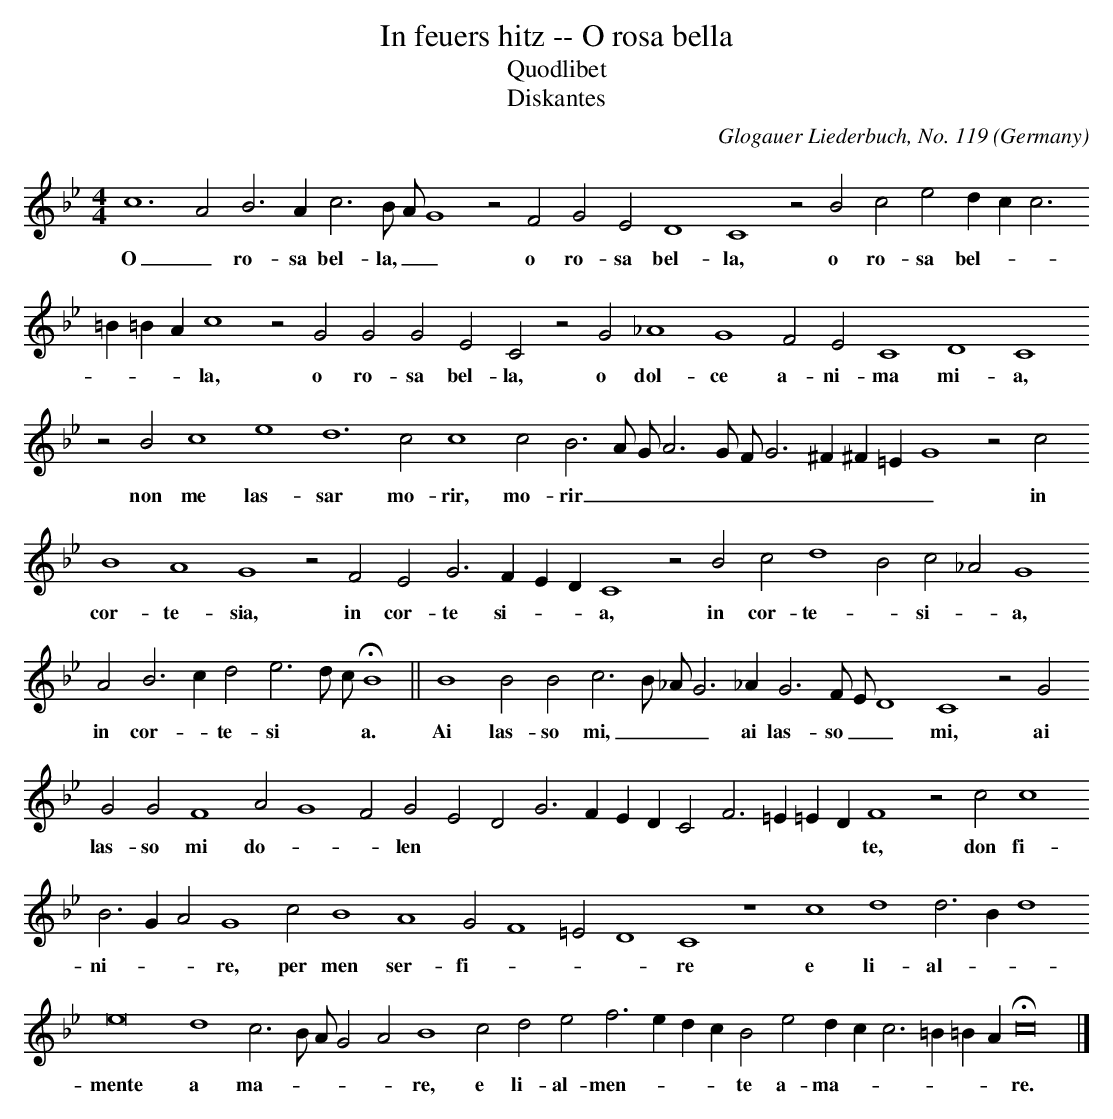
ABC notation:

X:1
T:In feuers hitz -- O rosa bella
T:Quodlibet
T:Diskantes
C:Glogauer Liederbuch, No. 119
O:Germany
M:4/4
L:1/2
K:C dor
c3 A B > A c3/2 B/4 A/4 G2 z F G E D2 C2 z B c e d/2 c/2 c3/2
w:O _ ro- sa bel- la, _ _ o ro- sa bel- la, o ro- sa bel- * *
=B/2 =B/2 A/2 c2 z G G G E C z G _A2 G2 F E C2 D2 C2
w:* * * la, o ro- sa bel- la, o dol- ce a- ni- ma mi- a,
z B c2 e2 d3 c c2 c B3/2 A/4 G/4 A3/2 G/4 F/4 G3/2 ^F/2 ^F/2 =E/2 G2 z c
w:non me las- sar mo- rir, mo- rir _ _ _ _ _ _ _ _ _ _ in
B2 A2 G2 z F E G > F E/2 D/2 C2 z B c d2 B c _A G2
w:cor- te- sia, in cor- te si- * * a, in cor- te- * si- * a,
A B > c d e3/2 d/4 c/4 HB2 || B2 B B c3/2 B/4 _A/4 G > _A G3/2 F/4 E/4 D2 C2 z G
w:in cor- * te- si * * a.  Ai las- so mi, _ _ _  ai las- so _ _ mi, ai
G G F2 A G2 F G E D G > F E/2 D/2 C F > =E =E/2 D/2 F2 z c c2
w:las- so mi do- * * len * * * * * * * * * * * te, don fi-
B > G A G2 c B2 A2 G F2 =E D2 C2 z2 c2 d2 d > B d2
w:ni- * * re, per men ser- fi- * * * re e li- al- * *
e4 d2 c3/2 B/4 A/4 G A B2 c d e f > e d/2 c/2 B e d/2 c/2 c > =B =B/2 A/2 Hc4 |]
w:mente a ma- * * * * re, e li- al- men- * * * te a- ma- * * * * * re.
